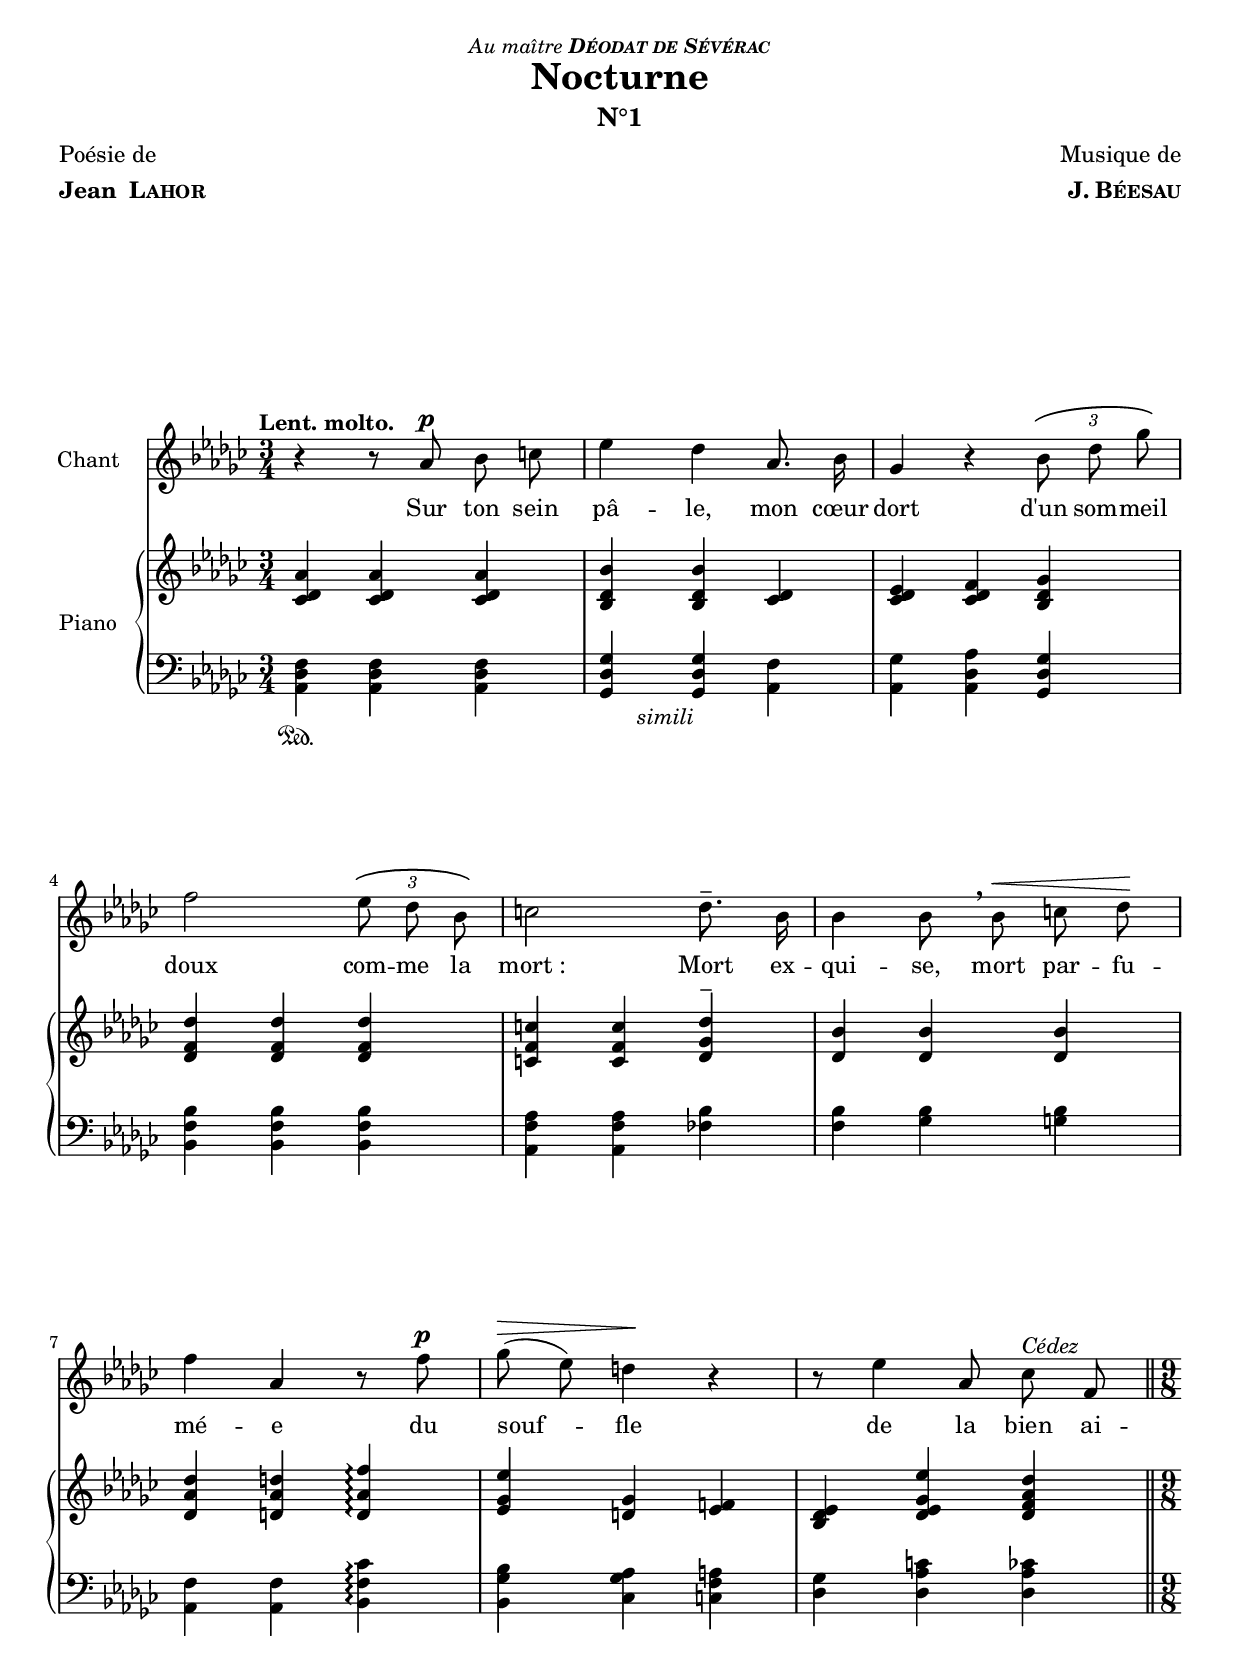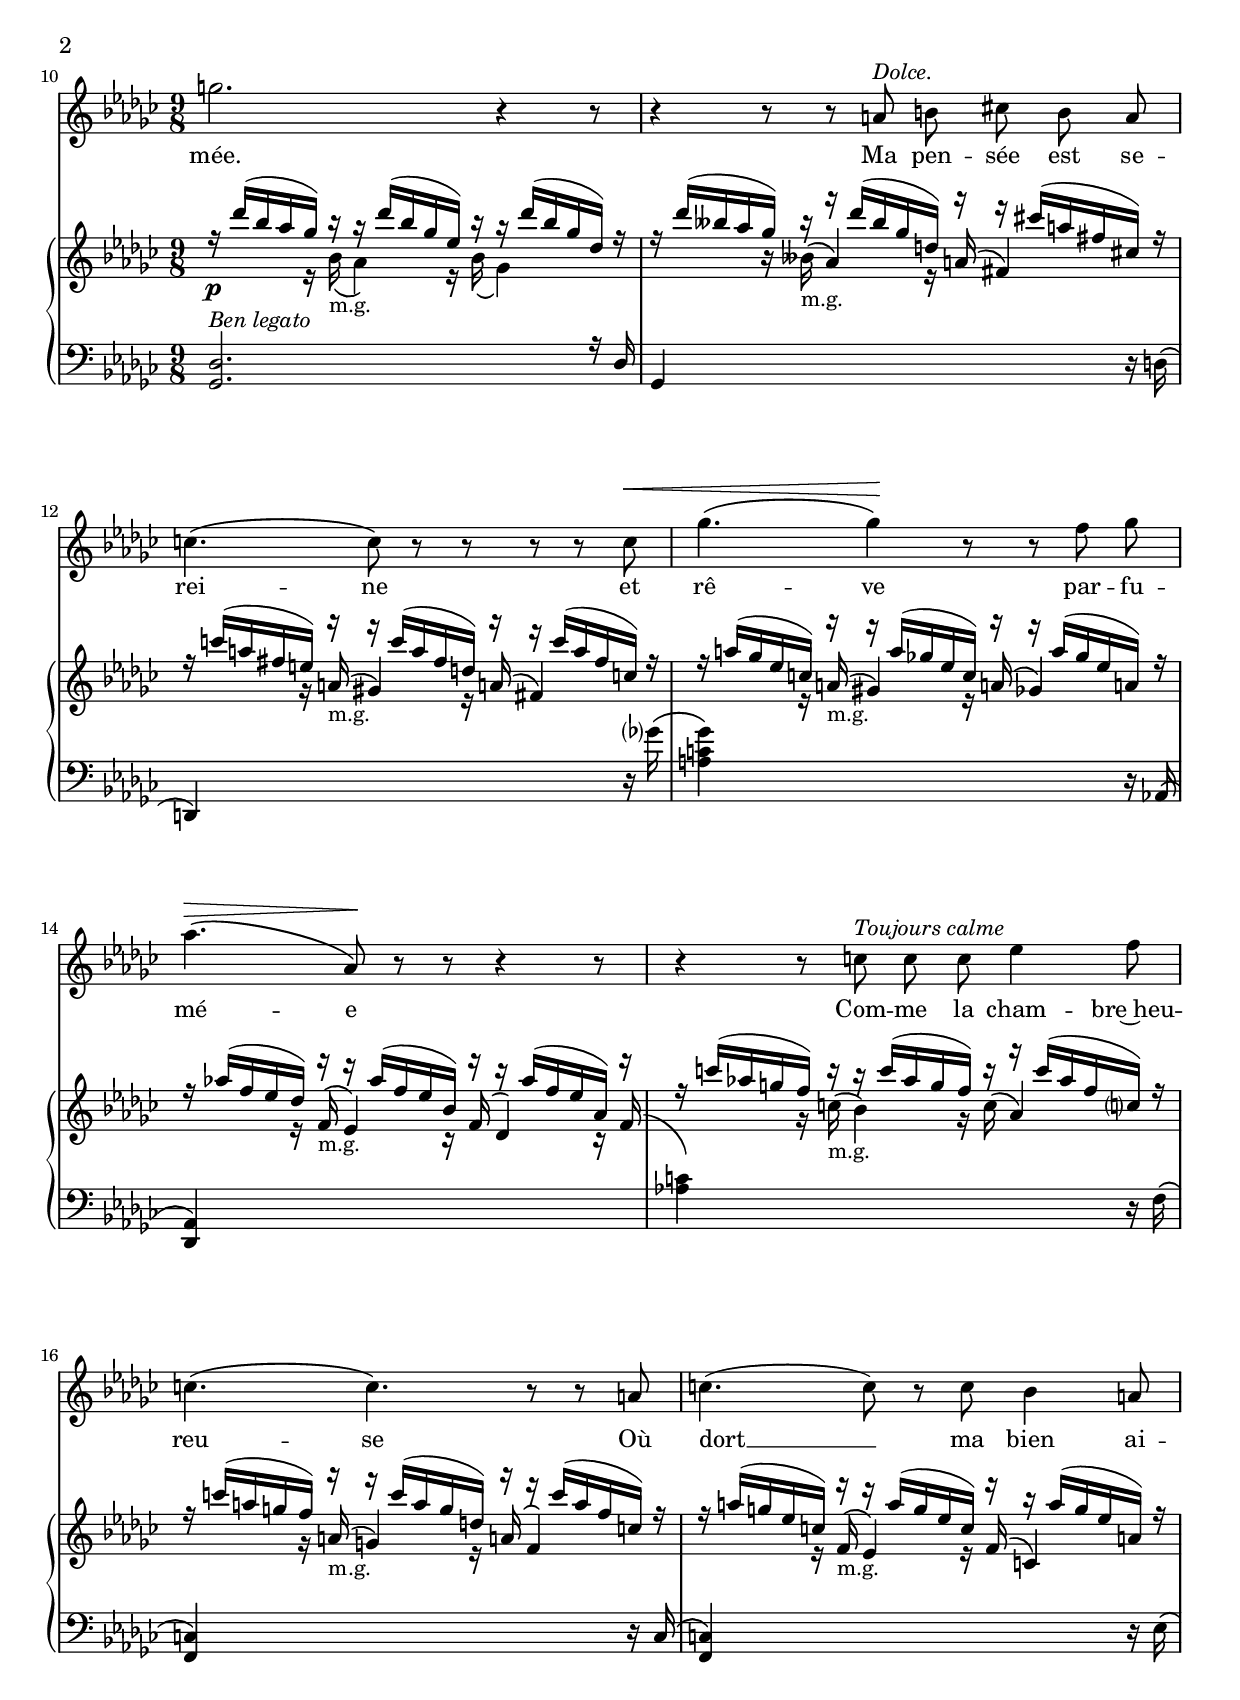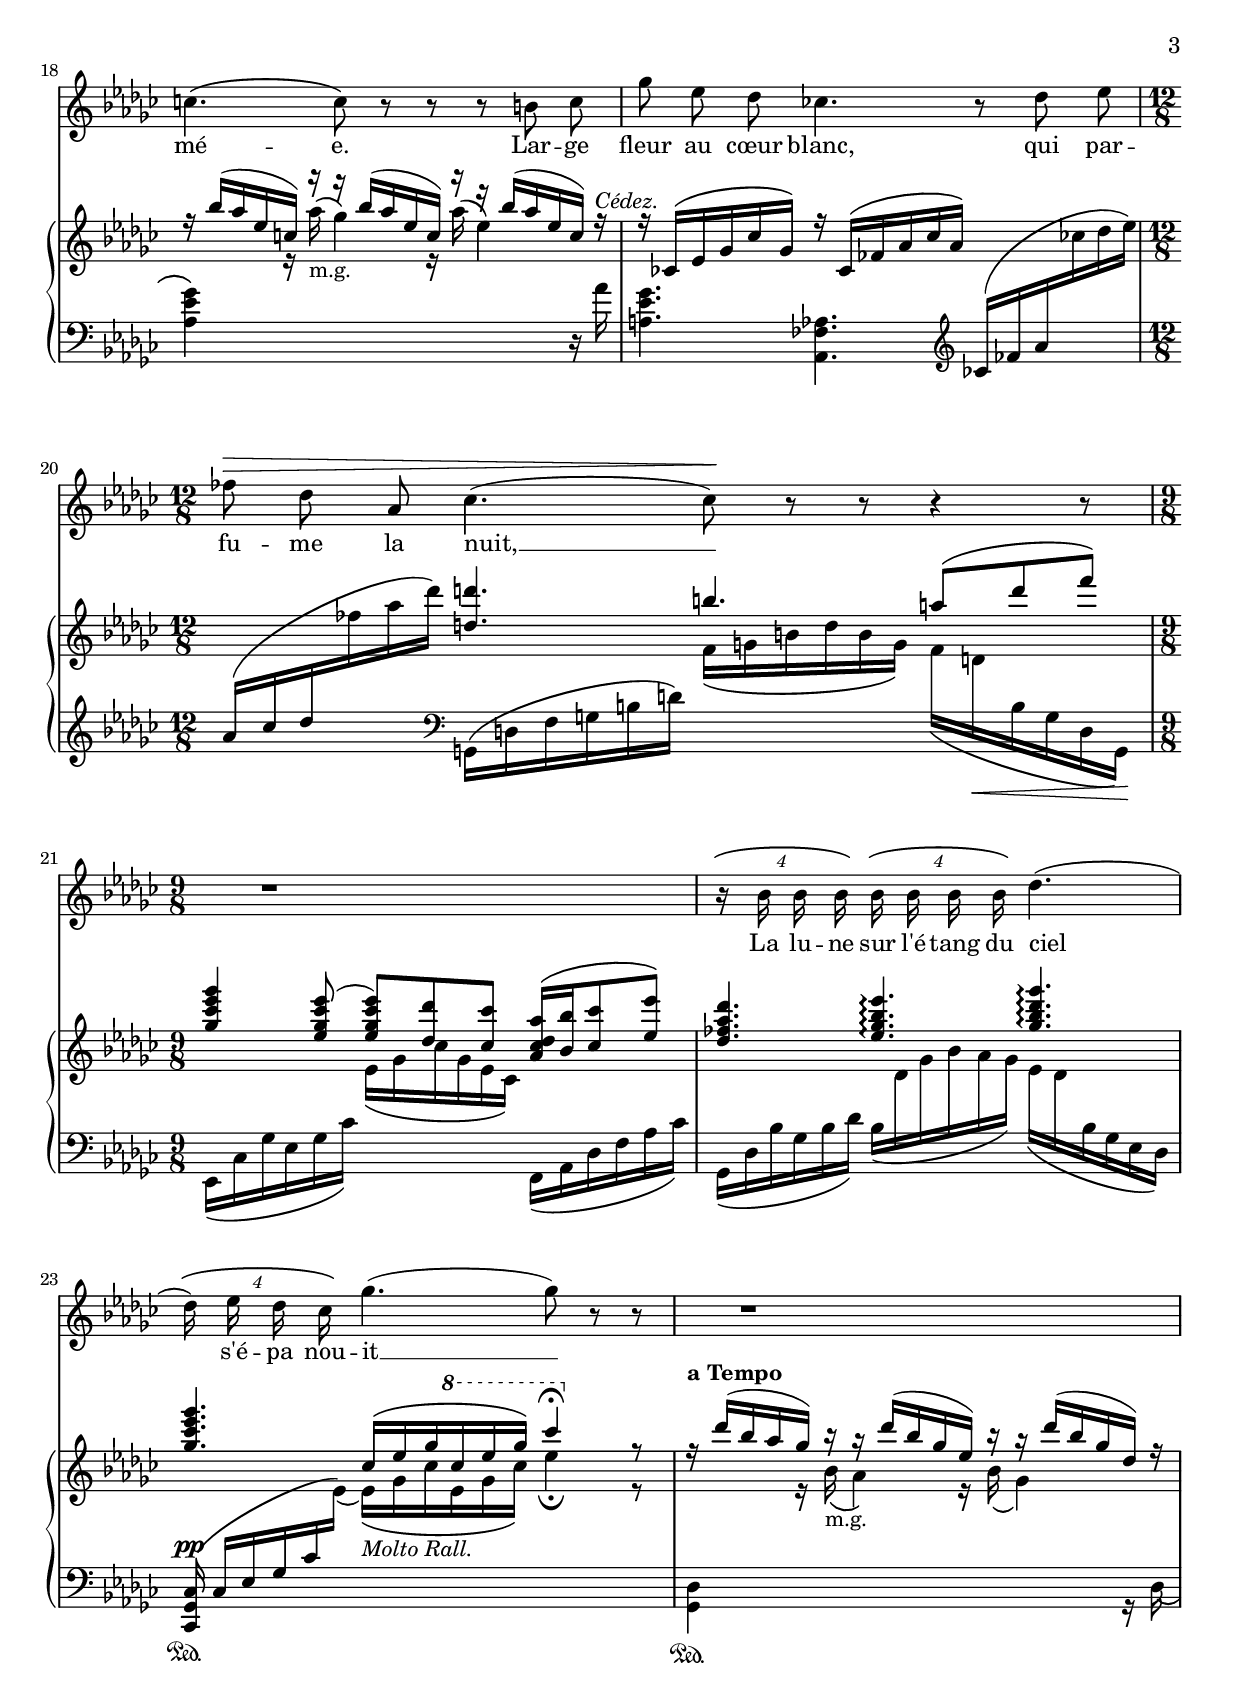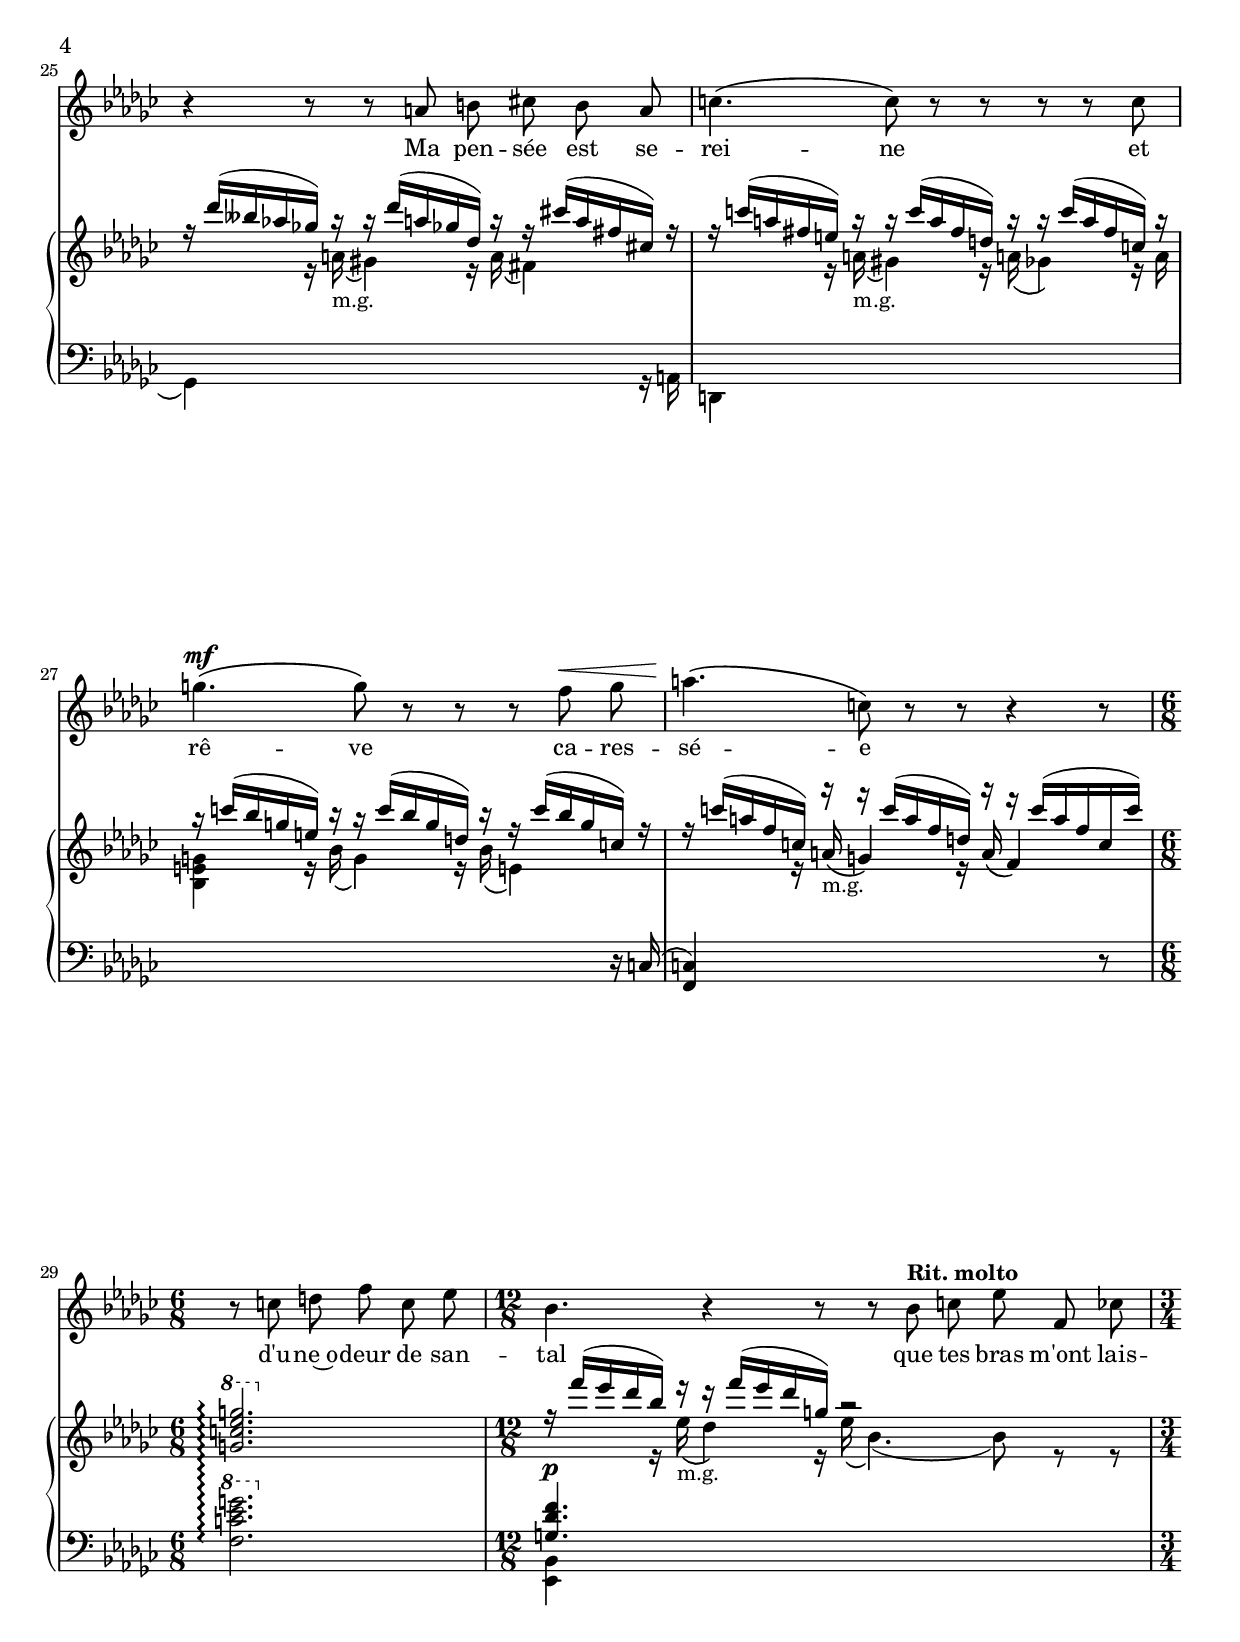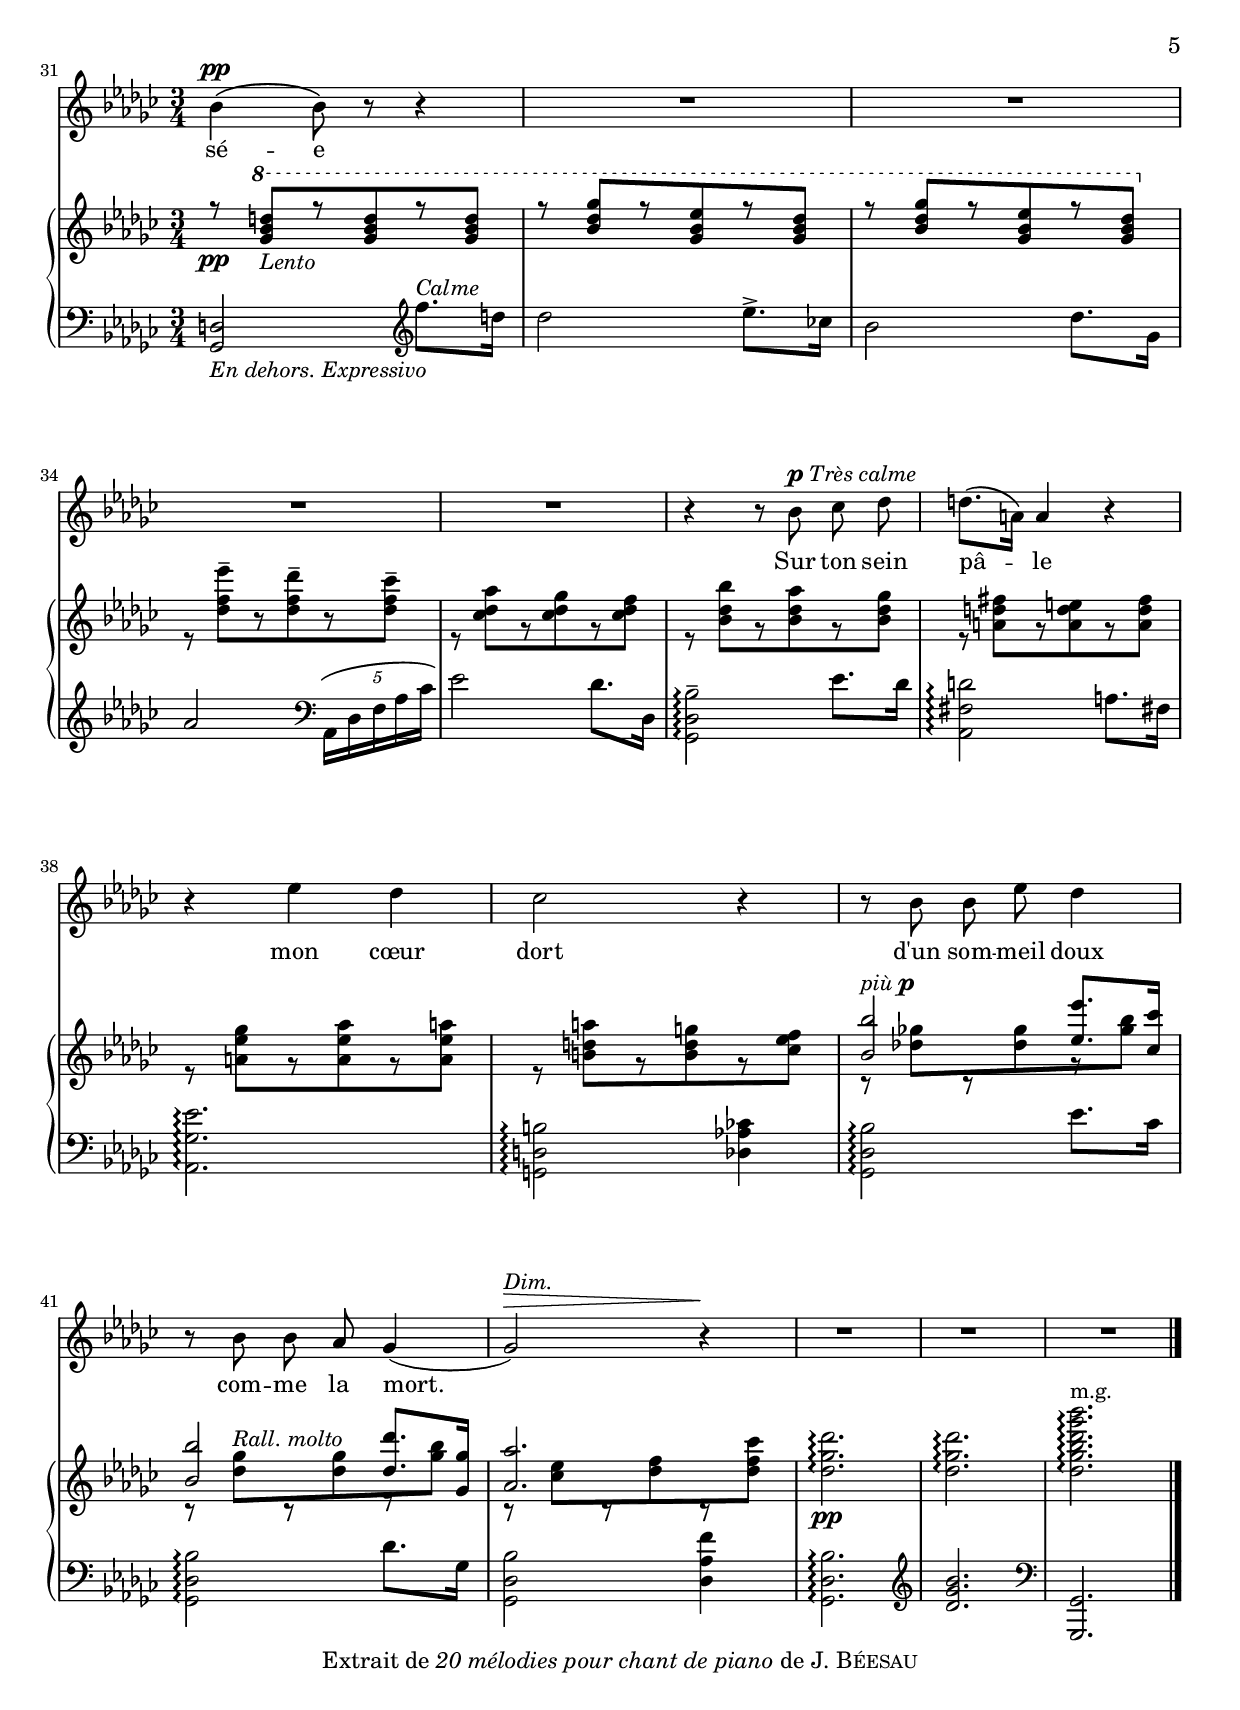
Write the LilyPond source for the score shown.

\version "2.22.0"
\language "english"
#(use-modules (ice-9 regex))
#(define-public string-upper-case #f)
#(define accented-char-upper-case? #f)
#(define accented-char-lower-case? #f)
#(let ((lower-case-accented-string "áàâäǎăāãåąæǣćĉčçďđðéèêëěĕēęəĝğģĥħíìîïǐĭīĩįĵķĺŀľļłńňñóòôöǒŏōõǫőøœŕřśŝšşťţþúùûüǔŭūųǘǜǚŵýŷÿȳźž")
(upper-case-accented-string "ÁÀÂÄǍĂĀÃÅĄÆǢĆĈČÇĎĐÐÉÈÊËĚĔĒĘƏĜĞĢĤĦÍÌÎÏǏĬĪĨĮĴĶĹĿĽĻŁŃŇÑÓÒÔÖǑŎŌÕǪŐØŒŔŘŚŜŠŞŤŢÞÚÙÛÜǓŬŪŲǗǛǙŴÝŶŸȲŹŽ"))
(define (group-by-2 chars result)
(if (or (null? chars) (null? (cdr chars)))
(reverse! result)
(group-by-2 (cddr chars)
(cons (string (car chars) (cadr chars))
result))))
(let ((lower-case-accented-chars
(group-by-2 (string->list lower-case-accented-string) (list)))
(upper-case-accented-chars
(group-by-2 (string->list upper-case-accented-string) (list))))
(set! string-upper-case
(lambda (str)
(define (replace-chars str froms tos)
(if (null? froms)
str
(replace-chars (regexp-substitute/global #f (car froms) str
'pre (car tos) 'post)
(cdr froms)
(cdr tos))))
(string-upcase (replace-chars str
lower-case-accented-chars
upper-case-accented-chars))))
(set! accented-char-upper-case?
(lambda (char1 char2)
(member (string char1 char2) upper-case-accented-chars string=?)))
(set! accented-char-lower-case?
(lambda (char1 char2)
(member (string char1 char2) lower-case-accented-chars string=?)))))

#(define-markup-command (smallCaps layout props text) (markup?)
(define (string-list->markup strings lower)
(let ((final-string (string-upper-case
(apply string-append (reverse strings)))))
(if lower
(markup #:fontsize -2 final-string)
final-string)))
(define (make-small-caps rest-chars currents current-is-lower prev-result)
(if (null? rest-chars)
(make-concat-markup (reverse! (cons (string-list->markup
currents current-is-lower)
prev-result)))
(let* ((ch1 (car rest-chars))
(ch2 (and (not (null? (cdr rest-chars))) (cadr rest-chars)))
(this-char-string (string ch1))
(is-lower (char-lower-case? ch1))
(next-rest-chars (cdr rest-chars)))
(cond ((and ch2 (accented-char-lower-case? ch1 ch2))
(set! this-char-string (string ch1 ch2))
(set! is-lower #t)
(set! next-rest-chars (cddr rest-chars)))
((and ch2 (accented-char-upper-case? ch1 ch2))
(set! this-char-string (string ch1 ch2))
(set! is-lower #f)
(set! next-rest-chars (cddr rest-chars))))
(if (or (and current-is-lower is-lower)
(and (not current-is-lower) (not is-lower)))
(make-small-caps next-rest-chars
(cons this-char-string currents)
is-lower
prev-result)
(make-small-caps next-rest-chars
(list this-char-string)
is-lower
(if (null? currents)
prev-result
(cons (string-list->markup
currents current-is-lower)
prev-result)))))))
(interpret-markup layout props
(if (string? text)
(make-small-caps (string->list text) (list) #f (list))
text)))

\paper {
  top-margin = 1 \cm
  bottom-margin = 1 \cm
  left-margin = 1 \cm
  right-margin = 1 \cm

  markup-system-spacing =
    #'((padding . 20)
       (basic-distance . 15)
       (minimum-distance . 20)
       (stretchability . 12))

  #(include-special-characters)
}
\header {
  dedication = \markup{ \small \italic \concat {"Au maître " \bold { "D" \smallCaps "éodat de " "S" \smallCaps "évérac" } }}
  title = "Nocturne"
  subtitle = "N°1"
  composer = \markup { \right-column { "Musique de" \bold \concat { "J. B" \smallCaps éesau }}}
  poet = \markup { \column { "Poésie de" \bold \concat { "Jean  L" \smallCaps ahor }}}
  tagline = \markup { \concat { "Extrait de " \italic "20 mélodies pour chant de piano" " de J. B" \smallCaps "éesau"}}
}
\score {
  <<
    \new Staff \with {
      instrumentName = "Chant"
    } {
      \clef treble
      \new Voice = "chant" {
        \relative c'' {
          \key gf \major
          \time 3/4
          \tempo \markup { \bold Lent. molto. }
          \autoBeamOff
          \tupletUp
          \override TupletBracket.tuplet-slur = ##t
          \override TupletBracket.bracket-visibility = ##t
          % Page 1
          r4 r8 af8^\p bf c ef4 df af8. bf16 gf4 r4 \tuplet 3/2 { bf8 df gf } \break
          f2 \tuplet 3/2 { ef8 df bf } c2 df8.-- bf16 bf4 bf8 \breathe bf8^\< c df\! \break
          f4 af, r8 f'8^\p gf^\>( ef) d4\! r4 r8 ef4 af,8 cf^\markup { \italic Cédez} f, \bar "||" \time 9/8 \pageBreak
          % Page 2
          g'2. r4 r8 r4 r8 r8 a,8^\markup{\italic Dolce.} b cs b a \break
          c4.\( c8\) r8 r r r c8^\< gf'4.\( gf4\)\! r8 r f gf \break
          af4.^\>\( af,8\)\! r8 r r4 r8 r4 r8 c8^\markup{\italic "Toujours calme"} c c ef4 f8 \break
          c4.\( c\) r8 r a8 c4.( c8) r8 c8 bf4 a8 \pageBreak
          % Page 3
          c!4.\( c8\) r8 r r b8 c gf' ef df cf!4. r8 df ef \time 12/8 \break
          ff8^\> df af cf4.( cf8)\! r8 r r4 r8 \time 9/8 \break
          s8 r1 \tuplet 4/6 { r16 bf bf bf } \tuplet 4/6 { bf bf bf bf } df4.( \break
          \tuplet 4/6 { df16) ef df cf } gf'4.( gf8) r8 r s8 r1 \pageBreak
          % Page 4
          r4 r8 r a,8 b cs b a c4. \(c8\) r8 r r r c8 \break
          g'4.^\mf\( g8\) r8 r r f^\< g a4.\!\( c,8\) r8 r r4 r8 \time 6/8 \break
          r8 c8 d f c ef \time 12/8 bf4. r4 r8 r \tempo "Rit. molto" bf8 c ef f, cf'! \time 3/4 \pageBreak
          % Page 5
          bf4^\pp\( bf8\) r8 r4 R2. R2. \break
          R2. R2. r4 r8 bf8^\markup { \dynamic p \italic "Très calme" } cf df d8.[\( a16]\) a4 r \break
          r4 ef'4 df cf2 r4 r8 bf8 bf ef df4 \break
          r8 bf bf af gf4( gf2)^\markup{\italic "Dim."}^\> r4\! R2. R2. R2. \bar "|."
        }
      }
    }
    \new Lyrics \lyricsto "chant" {
      Sur ton sein pâ -- le, mon cœur dort d'un som -- meil
      doux com -- me la mort&nbsp;: Mort ex -- qui -- se, mort par -- fu --
      mé -- e du souf -- fle de la bien ai --
      mée. Ma pen -- sée est se --
      rei -- ne et rê -- ve par -- fu --
      mé -- e Com -- me la cham -- bre~heu --
      reu -- se Où dort __ ma bien ai --
      mé -- e. Lar -- ge fleur au cœur blanc, qui par --
      fu -- me la nuit, __
      La lu -- ne sur l'é -- tang du ciel
      s'é -- pa nou -- it __
      Ma pen -- sée est se -- rei -- ne et
      rê -- ve ca -- res -- sé -- e
      d'u -- ne~o -- deur de san -- tal que tes bras m'ont lais --
      sé -- e
      Sur ton sein pâ -- le
      mon cœur dort d'un som -- meil doux
      com -- me la mort.
    }
    \new PianoStaff \with {
      instrumentName = "Piano"
    } <<
      \new Staff = "right" \with {
        midiInstrument = "acoustic grand"
      } {
        \clef treble
        \relative c'' { \voiceOne
          \key gf \major
          \time 3/4
          \tempo \markup { \bold Lent. molto. }
          % Page 1
          <af df, cf>4 <af df, cf>4 <af df, cf>4 <bf df, bf> <bf df, bf> <df, cf> <ef df cf> <f df cf> <gf df bf>
          <df f df'>4 <df f df'> <df f df'> <c f c'> <c f c'> <df gf df'>-- <df bf'> <df bf'> <df bf'>
          <df af' df>4 <d af' d>4  <d af' f'>4\arpeggio <ef gf ef'> <d gf> <ef f!> <bf df ef> <df ef gf ef'> <df f af df> \bar "||" \time 9/8
          % Page 2
          r16\p df''( bf af gf) r16 r df'( bf gf ef) r16 r df'( bf gf df) r16
          r16 df'( bff af gf) r16 r df'( bff gf d) r16 r cs'( a fs cs) r16
          r16 c'( a fs e) r16 r c'( a fs d) r r  c'( a fs c) r
          r16 a'( gf ef c) r16 r a'( gf! ef c) r r  a'( gf ef a,!) r
          r16 af'!( f ef df) r16 r af'( f ef bf) r r  af'( f ef af,) r
          r16 c'( af! g f) r16 r c'( af g f) r r  c'( af f c?) r
          r16 c'( a g f) r16 r c'( a g d) r r  c'( a f c!) r
          r16 a'( g ef c) r16 r a'( g ef c) r r  a'( g ef a,) r
          % Page 3
          r16 bf'( af ef c) r16 r bf'( af ef c) r r bf'( af ef c) r^\markup{\italic Cédez.}
          r16 cf,!16\( ef gf cf gf\) r16 cf,16\( ff af cf af\) s4.
          s4. <d d'>4. b'4. a8\( d f\)
          <gf, cf ef gf>4 <ef gf cf ef>8( <ef gf cf ef>8)[ <df df'> <cf cf'>] <af cf df af'>16\( <bf bf'>16 <cf cf'>8 <ef ef'>8\)
          <df ff af df>4. <ef gf bf ef>4.\arpeggio <gf bf df gf>4.\arpeggio
          <gf cf ef gf>4. cf,16_\markup{\italic "Molto Rall."}\( ef gf \ottava #1 cf ef gf\) cf4\fermata \ottava #0 r8
          r16^\markup { \bold "a Tempo"} df,( bf af gf) r16 r df'( bf gf ef) r r df'( bf gf df) r
          % Page 4
          r16 df'( bff af! gf!) r16 r df'( a gf! df) r r cs'( a fs cs) r
          r16 c'( a fs e) r16 r c'( a fs d) r r c'( a fs c) r
          r16 c'( bf g e) r16 r c'( bf g d) r r c'( bf g c,) r
          r16 c'( a f c) r16 r c'( a f d) r r c'( a f c c') \time 6/8
          \ottava #1 <g c ef g>2.\arpeggio \ottava #0 \time 12/8
          r16\p  f'( ef df bf) r16 r f'( ef df g,) r2 s16*5
          % Page 5
          r8\pp \ottava #1 <gf bf d>8_\markup{\italic "Lento"}[ r <gf bf d>8 r<gf bf d>8]
          r8 <bf df gf>[ r <gf bf ef> r <gf bf df>]
          r8 <bf df gf>[ r <gf bf ef> r <gf bf df>] \ottava #0
          \voiceTwo r8 <df f ef'>8^-[ r <df f df'>^- r <df f cf'>^-]
          r8 <cf df af'>[ r <cf df gf> r <cf df f>]
          r8 <bf df bf'>[ r <bf df af'> r <bf df gf>]
          r8 <a d fs>8[ r <a d e> r <a d fs>]
          r8 <a ef' gf>8[ r <a ef' af> r <a ef' a>]
          r8 <b d a'>8[ r <b d g> r <cf ef f>]
          << { \voiceOne <bf bf'>2^\markup { \italic più \dynamic p } <ef ef'>8. <cf cf'>16
                         <bf bf'>2 <df df'>8. <gf, gf'>16
                         <af af'>2.
             }
             \new Voice { \voiceTwo r8 <df! gf!>[ r <df gf> r <gf bf>]
                                    r8 <df gf>^\markup{\italic "Rall. molto"}[ r <df gf> r <gf bf>]
                                    r8 <cf, ef>[ r <df f> r <df f cf'>]
             }
          >> \oneVoice
          <df gf df'>2.\pp\arpeggio <df gf df'>2.\arpeggio <df gf bf df gf bf>2.^"m.g."\arpeggio

        }
      }
      \new Staff = "left" \with {
        midiInstrument = "acoustic grand"
      } {
        \clef bass \set Score.connectArpeggios = ##f
        \relative f {
          \key gf \major
          \time 3/4
          \tempo \markup { \bold Lent. molto. }
          % Page 1
          <f df af>4\sustainOn <f df af>4 <f df af>4 << { <gf df gf,>4 <gf df gf,> <f af,> } { s8 \hideNotes f,8_\markup{\italic "simili"} \unHideNotes s2 } >> <gf' af,>4 <af df, af> <gf df gf,>
          <bf f bf,>4 <bf f bf,> <bf f bf,> <af f af,> <af f af,> <bf ff> <bf f> <bf gf> <bf g>
          <f af,>4 <f af,> <bf, f' cf'>\arpeggio <bf gf' bf> <cf gf' af> <c f a> <df gf> <df af' c> <df af' cf> \bar "||" \time 9/8
          % Page 2
          <<  { \voiceOne <gf, df'>2.^\markup{\italic "Ben legato"} s4 r16 df'16 } \new Voice { \voiceTwo s4 \change Staff="right" r16 bf''_"m.g."\( af4\) r16 bf\( gf4\) \change Staff="left" s8} >>
          \oneVoice
          \phrasingSlurUp
          gf,,4 \change Staff="right" r16 bff''_"m.g."\( af4\) r16 a\( fs4\) \change Staff="left" r16 d,16\(
          d,4\) \change Staff="right" r16 a'''_"m.g."\( gs4\) r16 a!\( fs4\) \change Staff="left" r16 gf?16\(
          <gf c, a>4\) \change Staff="right" r16 a_"m.g."\( gs4\) r16 a!\( gf4\) \change Staff="left" r16 af,,!16\(
          <af df,>4\) \change Staff="right" r16 f''_"m.g."\( ef4\) r16 f\( df4\) r16 f16\( \change Staff="left"
          <af,! c>4\) \change Staff="right" r16 c'_"m.g."\( bf4\) r16 c\( af4\) \change Staff="left" r16 f,16\(
          <f, c'>4\) \change Staff="right" r16 a''_"m.g."\( g4\) r16 a!\( f4\) \change Staff="left" r16 c,16\(
          <f, c'>4\) \change Staff="right" r16 f''_"m.g."\( ef4\) r16 f\( c4\) \change Staff="left" r16 ef,16\(
          % Page 3
          <af ef' gf>4\) \change Staff="right" r16 af''_"m.g."\( gf4\) r16 af\( ef4\) \change Staff="left" r16 af,16
          <a, ef' gf>4. <af, ff' af>4. \clef treble cf'!16\( ff af \change Staff="right" cf!16 df ef\) \change Staff="left" \time 12/8
          af,16\( cf df \change Staff="right" ff16 af df\) \change Staff="left" \clef bass g,,,,16\( d' f g b d\) \change Staff="right"  \voiceTwo f\( g b d b g\) f16\( d\< \change Staff="left" b g d g,\!\)
          ef16\( cf' gf' ef gf cf\) \change Staff="right"  \voiceTwo ef\( gf cf gf ef cf\) \change Staff="left" f,,\( af df f af cf\) gf,16\( df' bf' gf bf df\) bf16\( \change Staff="right" df gf bf af gf\) ef16\( df \change Staff="left" bf gf ef df\)
          \voiceOne <cf, gf' cf>16^\pp\sustainOn\( cf'[ ef gf cf \change Staff="right" \voiceTwo ef](\) ef16)\( gf cf \ottava #1 ef gf cf\) ef4\fermata \ottava #0 r8 \change Staff="left"
          <gf,,,, df'>4\sustainOn \change Staff="right" r16 bf''_"m.g."\( af4\) r16 bf\( gf4\) \change Staff="left" r16 df,16\(
          % Page 4
          gf,4\) \change Staff="right" r16 a''_"m.g."\( gs4\) r16 a\( fs4\) \change Staff="left" r16 a,,16
          d,4 \change Staff="right" r16 a'''_"m.g."\( gs4\) r16 a!\( gf4\) r16 a16
          <bf, e g>4 r16 bf'16\( g4\) r16 bf16\( e,!4\) \change Staff="left" \oneVoice r16 \slurUp c,16(
          <f, c'>4) \change Staff="right" r16 a''_"m.g."\( g4\) r16 a\( f4\) \change Staff="left" \oneVoice r8
          \set Score.connectArpeggios = ##t
          \ottava #1 <f c' ef g>2.\arpeggio \ottava #0 << { \voiceOne <g, df' f>4. } \new Voice { \voiceTwo <ef, bf'>4 \change Staff="right" r16 ef'''_"m.g."\( df4\) r16 ef\( bf4.(\) bf8) r8 r8} >> \oneVoice
          % Page 5
          \set Score.connectArpeggios = ##f
          <gf,, d'>2_\markup{\italic "En dehors. Expressivo"} \clef treble f'''8.^\markup{\italic "Calme"}[ d16] df2 ef8.->[ cf!16] bf2 df8.[ gf,16]
          af2 \clef bass \tupletUp
          \override TupletBracket.tuplet-slur = ##t
          \override TupletBracket.bracket-visibility = ##t
          \tuplet 5/4 { af,,16 df f af cf } ef2 df8.[ df,16]
          <gf, df' bf'>2--\arpeggio ef''8.[ df16]
          <af, fs' d'>2\arpeggio a'8.[ fs!16]
          <af, gf' ef'>2.\arpeggio <g d' b'>2\arpeggio <df' af'! cf!>4
          <gf, df' bf'>2\arpeggio ef''8.[ cf16]
          <gf, df' bf'>2\arpeggio df''8.[ gf,16]
          <gf, df' bf'>2 <df' af' f'>4
          <gf, df' bf'>2.\arpeggio \clef treble <df'' gf bf>2. \clef bass <gf,,, gf'>2.
        }
      }
    >>
  >>
  \layout {
    #(layout-set-staff-size 19)
  }
}
